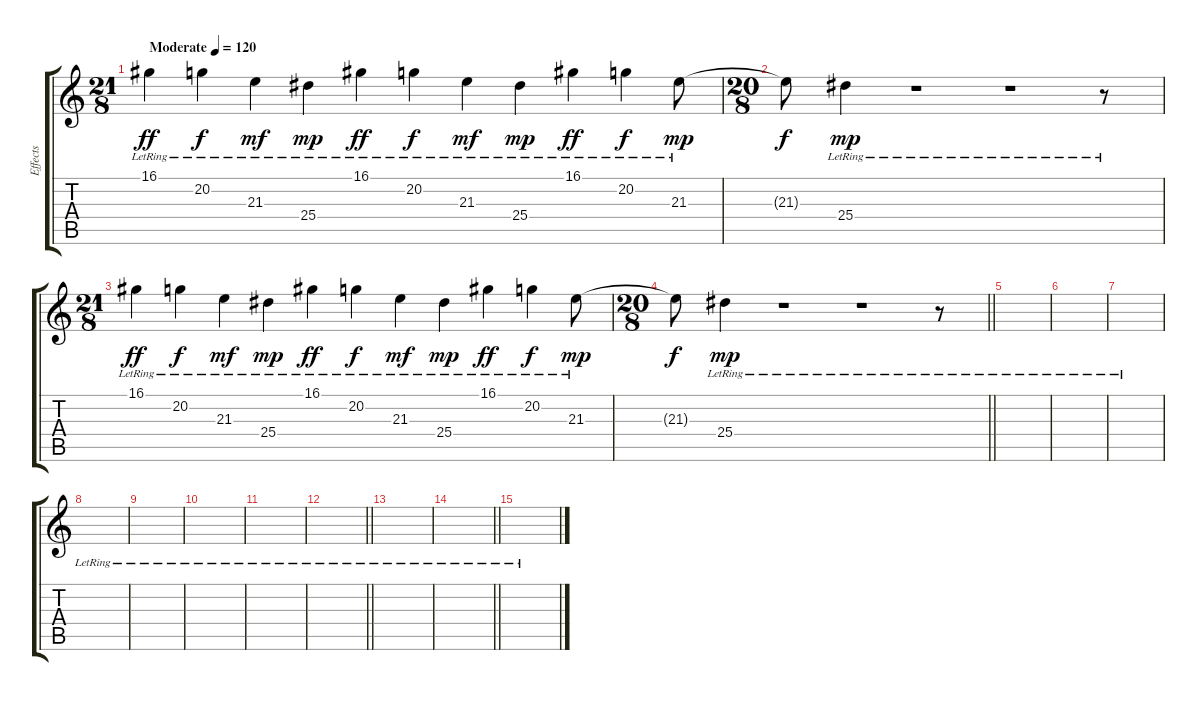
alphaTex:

\track ("Effects" "Effects") {instrument glockenspiel}
\staff {score tabs}
\tuning (E4 B3 G3 D3 A2 E2) {hide}
\ts (21 8)
\section ("" "")
\tempo (120 "Moderate")
\clef g2
\ks c
16.1{lr}.4{dy ff instrument glockenspiel} 20.2{lr}.4{dy f} 21.3{lr}.4{dy mf} 25.4{lr}.4{dy mp} 16.1{lr}.4{dy ff} 20.2{lr}.4{dy f} 21.3{lr}.4{dy mf} 25.4{lr}.4{dy mp} 16.1{lr}.4{dy ff} 20.2{lr}.4{dy f} 21.3{lr}.8{dy mp} |
\ts (20 8)
21.3{t}.8{dy f} 25.4{lr}.4{dy mp} r.1 r.1 r.8 |
\ts (21 8)
16.1{lr}.4{dy ff} 20.2{lr}.4{dy f} 21.3{lr}.4{dy mf} 25.4{lr}.4{dy mp} 16.1{lr}.4{dy ff} 20.2{lr}.4{dy f} 21.3{lr}.4{dy mf} 25.4{lr}.4{dy mp} 16.1{lr}.4{dy ff} 20.2{lr}.4{dy f} 21.3{lr}.8{dy mp} |
\ts (20 8)
\barLineRight lightlight
21.3{t}.8{dy f} 25.4{lr}.4{dy mp} r.1 r.1 r.8 |
\section ("" "")
|
|
|
|
|
|
|
\barLineRight lightlight
|
\section ("" "")
|
\barLineRight lightlight
|
\section ("" "")
